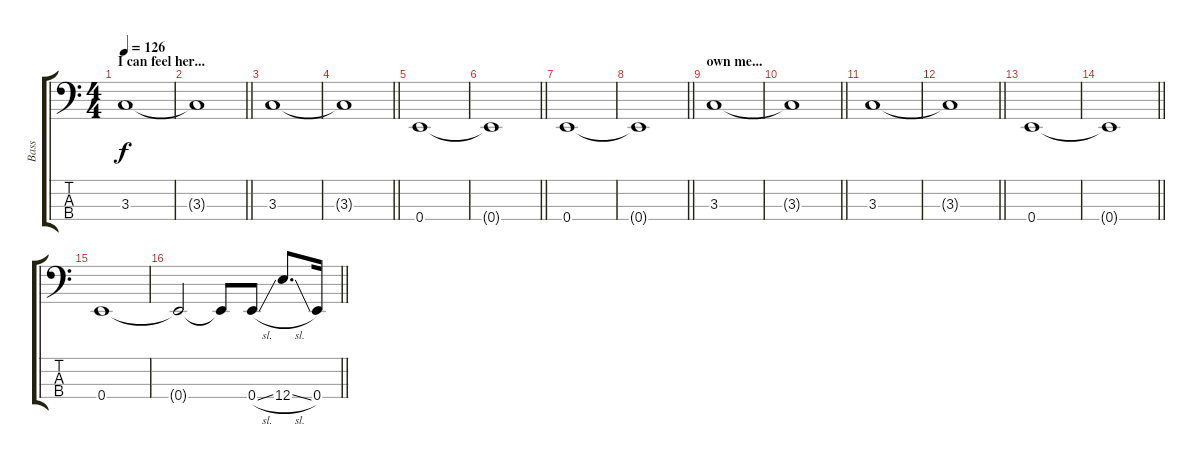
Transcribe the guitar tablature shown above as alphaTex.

\track ("Bass" "Bass") {instrument electricbassfinger}
\staff {score tabs}
\tuning (G2 D2 A1 E1) {hide}
\ts (4 4)
\section ("" "I can feel her...")
\tempo 126
\clef f4
\ks c
3.3.1{dy f} |
\barLineRight lightlight
3.3{t}.1 |
3.3.1 |
\barLineRight lightlight
3.3{t}.1 |
0.4.1 |
\barLineRight lightlight
0.4{t}.1 |
0.4.1 |
\barLineRight lightlight
0.4{t}.1 |
\section ("" "own me... ")
3.3.1 |
\barLineRight lightlight
3.3{t}.1 |
3.3.1 |
\barLineRight lightlight
3.3{t}.1 |
0.4.1 |
\barLineRight lightlight
0.4{t}.1 |
0.4.1 |
\barLineRight lightlight
0.4{t}.2 0.4{t}.8 0.4{sl}.8 12.4{sl}.8{d} 0.4.16
